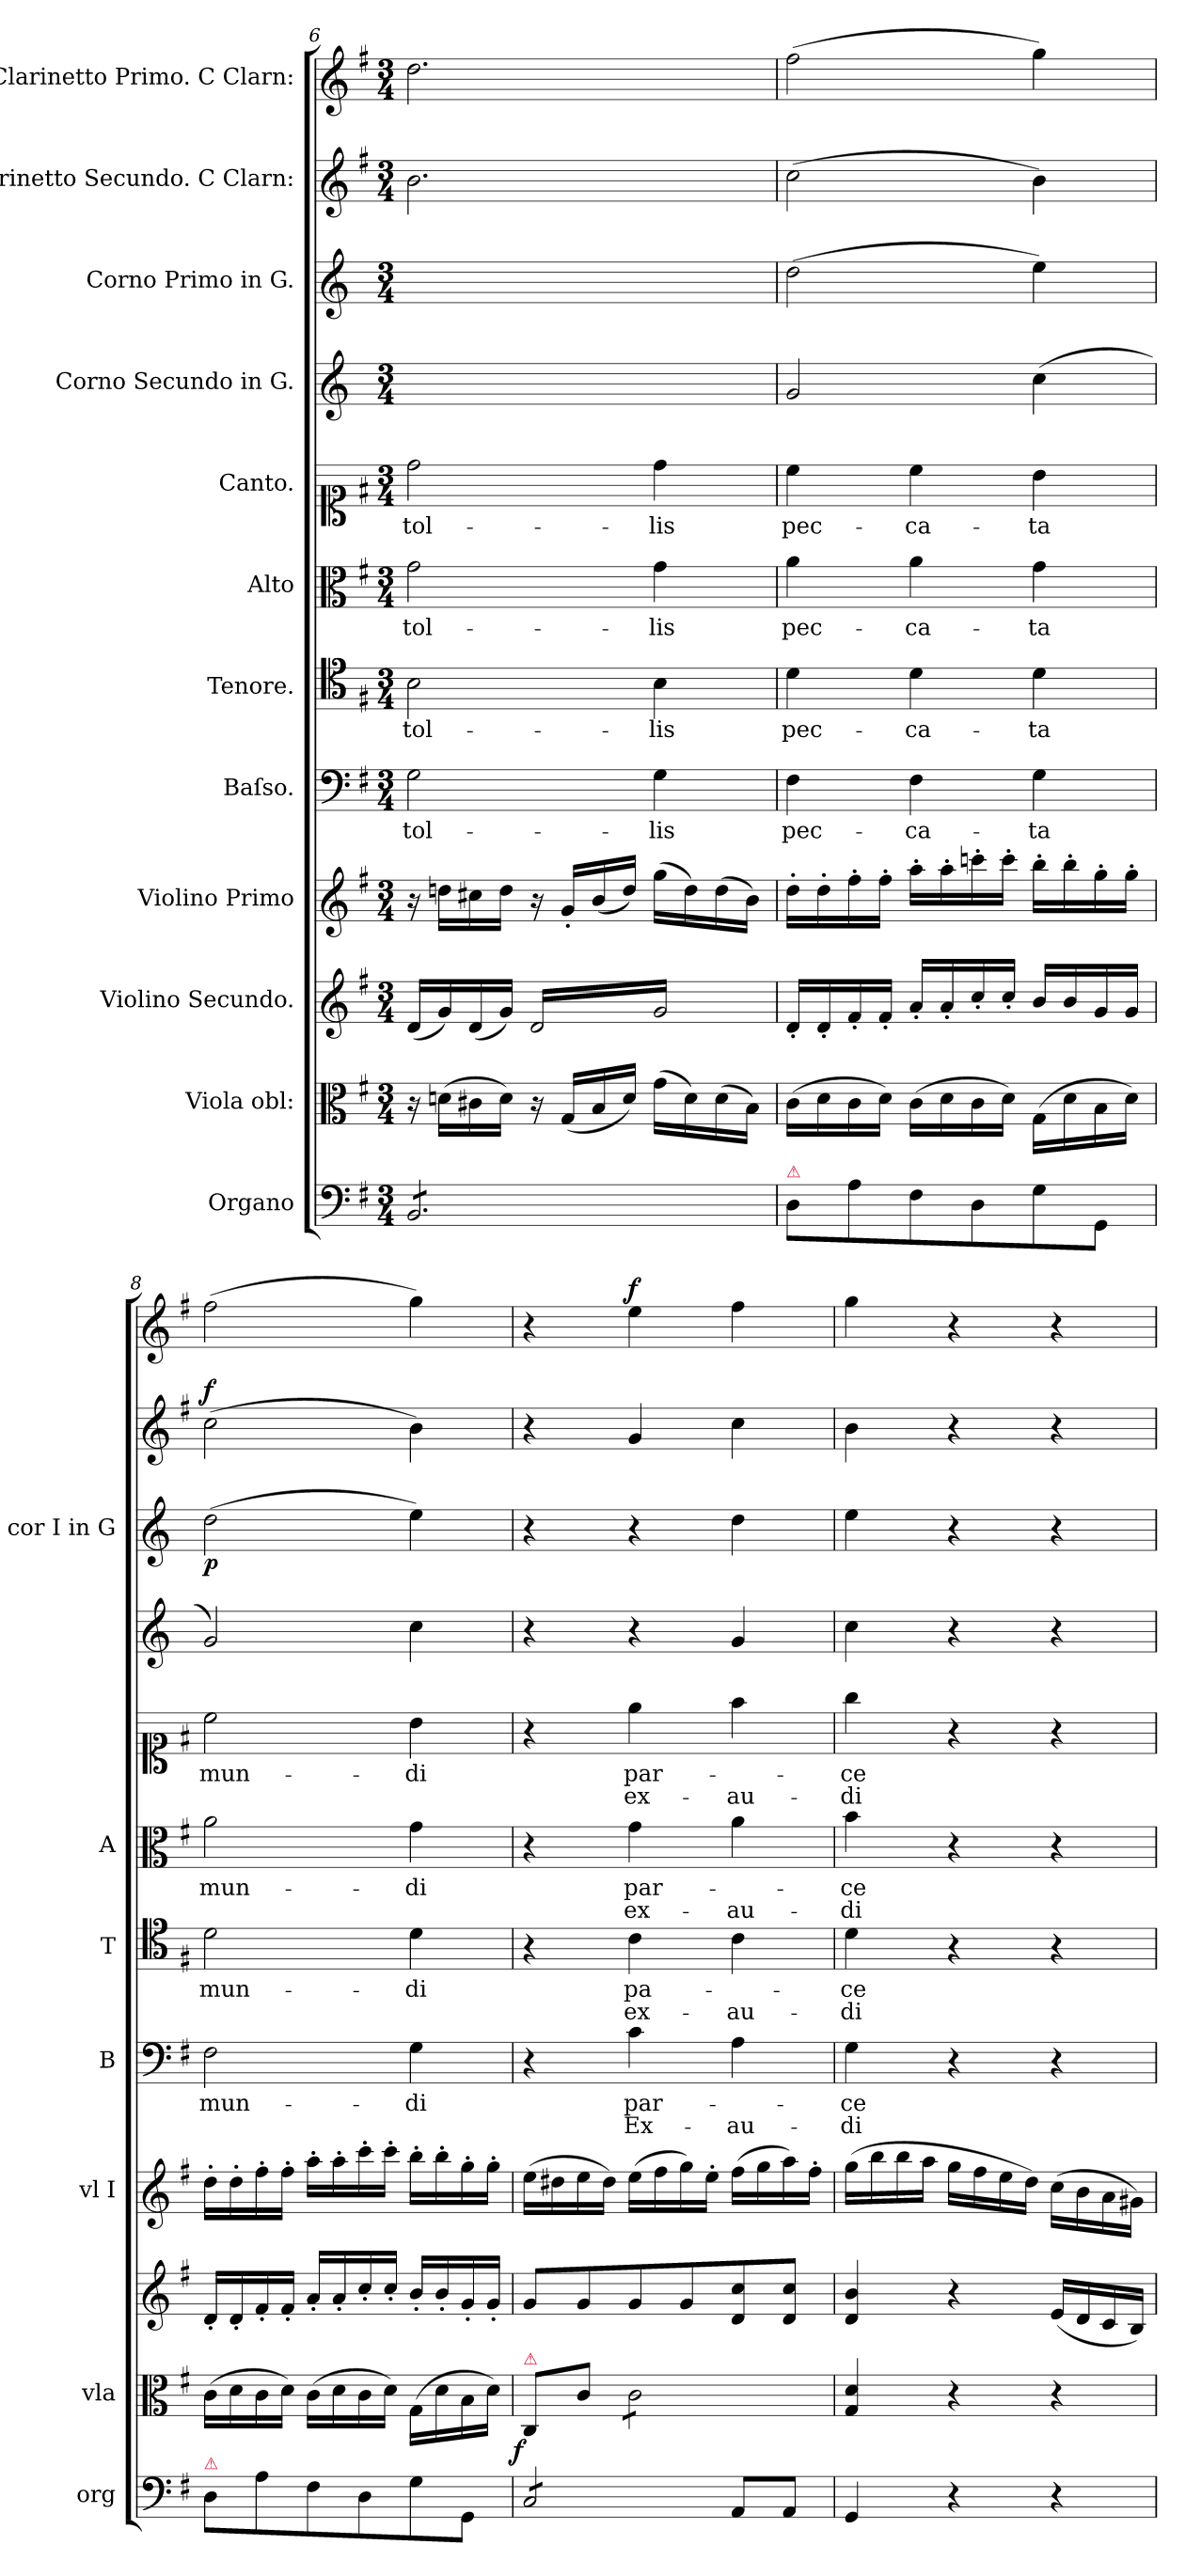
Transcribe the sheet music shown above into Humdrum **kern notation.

**kern	**dynam	**kern	**dynam	**kern	**dynam	**kern	**dynam	**kern	**text	**text	**dynam	**kern	**text	**text	**dynam	**kern	**text	**text	**kern	**text	**text	**kern	**kern	**dynam	**kern	**dynam	**kern	**dynam
*part12	*part12	*part11	*part11	*part10	*part10	*part9	*part9	*part8	*part8	*part8	*part8	*part7	*part7	*part7	*part7	*part6	*part6	*part6	*part5	*part5	*part5	*part4	*part3	*part3	*part2	*part2	*part1	*part1
*staff12	*staff12	*staff11	*staff11	*staff10	*staff10	*staff9	*staff9	*staff8	*staff8	*staff8	*staff8	*staff7	*staff7	*staff7	*staff7	*staff6	*staff6	*staff6	*staff5	*staff5	*staff5	*staff4	*staff3	*staff3	*staff2	*staff2	*staff1	*staff1
*I"Organo	*	*I"Viola obl:	*	*I"Violino Secundo.	*	*I"Violino Primo	*	*I"Baſso.	*	*	*	*I"Tenore.	*	*	*	*I"Alto	*	*	*I"Canto.	*	*	*I"Corno Secundo in G.	*I"Corno Primo in G.	*	*I"Clarinetto Secundo. C Clarn:	*	*I"Clarinetto Primo. C Clarn:	*
*I'org	*	*I'vla	*	*	*	*I'vl I	*	*I'B	*	*	*	*I'T	*	*	*	*I'A	*	*	*	*	*	*	*I'cor I in G	*	*	*	*	*
*clefF4	*	*clefC3	*	*clefG2	*	*clefG2	*	*clefF4	*	*	*	*clefC4	*	*	*	*clefC3	*	*	*clefC1	*	*	*clefG2	*clefG2	*	*clefG2	*	*clefG2	*
*	*	*	*	*	*	*	*	*	*	*	*	*	*	*	*	*	*	*	*	*	*	*ITrd3c5	*ITrd3c5	*	*	*	*	*
*k[f#]	*	*k[f#]	*	*k[f#]	*	*k[f#]	*	*k[f#]	*	*	*	*k[f#]	*	*	*	*k[f#]	*	*	*k[f#]	*	*	*k[f#]	*k[f#]	*	*k[f#]	*	*k[f#]	*
*G:	*	*G:	*	*G:	*	*G:	*	*G:	*	*	*	*G:	*	*	*	*G:	*	*	*G:	*	*	*G:	*G:	*	*G:	*	*G:	*
*M3/4	*	*M3/4	*	*M3/4	*	*M3/4	*	*M3/4	*	*	*	*M3/4	*	*	*	*M3/4	*	*	*M3/4	*	*	*M3/4	*M3/4	*	*M3/4	*	*M3/4	*
=6	=6	=6	=6	=6	=6	=6	=6	=6	=6	=6	=6	=6	=6	=6	=6	=6	=6	=6	=6	=6	=6	=6	=6	=6	=6	=6	=6	=6
*tremolo	*	*	*	*	*	*	*	*	*	*	*	*	*	*	*	*	*	*	*	*	*	*	*	*	*	*	*	*
8BB/L	.	16r	.	(16d/LL	.	16r	.	2G\	tol-	.	.	2B\	tol-	.	.	2g\	tol-	.	2dd\	tol-	.	2.ryy	2.ryy	.	2.b\	.	2.dd\	.
.	.	(16dn\LL	.	16g/)	.	16ddn\LL	.	.	.	.	.	.	.	.	.	.	.	.	.	.	.	.	.	.	.	.	.	.
8BB/	.	16c#X\	.	(16d/	.	16cc#X\	.	.	.	.	.	.	.	.	.	.	.	.	.	.	.	.	.	.	.	.	.	.
.	.	16d\JJ)	.	16g/JJ)	.	16dd\JJ	.	.	.	.	.	.	.	.	.	.	.	.	.	.	.	.	.	.	.	.	.	.
*	*	*	*	*tremolo	*	*	*	*	*	*	*	*	*	*	*	*	*	*	*	*	*	*	*	*	*	*	*	*
8BB/	.	16r	.	(16d/LL	.	16r	.	.	.	.	.	.	.	.	.	.	.	.	.	.	.	.	.	.	.	.	.	.
.	.	(16G/LL	.	16g/)	.	16g'/LL	.	.	.	.	.	.	.	.	.	.	.	.	.	.	.	.	.	.	.	.	.	.
8BB/	.	16B/	.	16d/	.	(16b/	.	.	.	.	.	.	.	.	.	.	.	.	.	.	.	.	.	.	.	.	.	.
.	.	16d/JJ)	.	16g/)	.	16dd/JJ)	.	.	.	.	.	.	.	.	.	.	.	.	.	.	.	.	.	.	.	.	.	.
8BB/	.	(16g\LL	.	16d/	.	(16gg\LL	.	4G\	-lis	.	.	4B\	-lis	.	.	4g\	-lis	.	4dd\	-lis	.	.	.	.	.	.	.	.
.	.	16d\)	.	16g/)	.	16dd\)	.	.	.	.	.	.	.	.	.	.	.	.	.	.	.	.	.	.	.	.	.	.
8BB/J	.	(16d\	.	16d/	.	(16dd\	.	.	.	.	.	.	.	.	.	.	.	.	.	.	.	.	.	.	.	.	.	.
*Xtremolo	*	*	*	*	*	*	*	*	*	*	*	*	*	*	*	*	*	*	*	*	*	*	*	*	*	*	*	*
.	.	16B\JJ)	.	16g/)JJ	.	16b\JJ)	.	.	.	.	.	.	.	.	.	.	.	.	.	.	.	.	.	.	.	.	.	.
*	*	*	*	*Xtremolo	*	*	*	*	*	*	*	*	*	*	*	*	*	*	*	*	*	*	*	*	*	*	*	*
=7	=7	=7	=7	=7	=7	=7	=7	=7	=7	=7	=7	=7	=7	=7	=7	=7	=7	=7	=7	=7	=7	=7	=7	=7	=7	=7	=7	=7
!LO:TX:a:color=crimson:t=⚠	!	!	!	!	!	!	!	!	!	!	!	!	!	!	!	!	!	!	!	!	!	!	!	!	!	!	!	!
!	!	!	!	!	!	!	!	!	!	!	!	!	!	!	!	!	!	!	!	!	!	!	!	!	!	!LO:DY:a	!	!LO:DY:b
8D\L	.	(16c\LL	.	16d'/LL	.	16dd'\LL	.	4F#\	pec-	.	.	4d\	pec-	.	.	4a\	pec-	.	4cc\	pec-	.	2d/	(2a\	.	(2cc\	pi.	(2ff#\	pia
.	.	16d\	.	16d'/	.	16dd'\	.	.	.	.	.	.	.	.	.	.	.	.	.	.	.	.	.	.	.	.	.	.
8A\	.	16c\	.	16f#'/	.	16ff#'\	.	.	.	.	.	.	.	.	.	.	.	.	.	.	.	.	.	.	.	.	.	.
.	.	16d\JJ)	.	16f#'/JJ	.	16ff#'\JJ	.	.	.	.	.	.	.	.	.	.	.	.	.	.	.	.	.	.	.	.	.	.
8F#\	.	(16c\LL	.	16a'/LL	.	16aa'\LL	.	4F#\	-ca-	.	.	4d\	-ca-	.	.	4a\	-ca-	.	4cc\	-ca-	.	.	.	.	.	.	.	.
.	.	16d\	.	16a'/	.	16aa'\	.	.	.	.	.	.	.	.	.	.	.	.	.	.	.	.	.	.	.	.	.	.
8D\	.	16c\	.	16cc'/	.	16cccn'\	.	.	.	.	.	.	.	.	.	.	.	.	.	.	.	.	.	.	.	.	.	.
.	.	16d\JJ)	.	16cc'/JJ	.	16ccc'\JJ	.	.	.	.	.	.	.	.	.	.	.	.	.	.	.	.	.	.	.	.	.	.
8G\	.	(16G\LL	.	16b/LL	.	16bb'\LL	.	4G\	-ta	.	.	4d\	-ta	.	.	4g\	-ta	.	4b\	-ta	.	(4g\	4b\)	.	4b\)	.	4gg\)	.
.	.	16d\	.	16b/	.	16bb'\	.	.	.	.	.	.	.	.	.	.	.	.	.	.	.	.	.	.	.	.	.	.
8GG/J	.	16B\	.	16g/	.	16gg'\	.	.	.	.	.	.	.	.	.	.	.	.	.	.	.	.	.	.	.	.	.	.
.	.	16d\JJ)	.	16g/JJ	.	16gg'\JJ	.	.	.	.	.	.	.	.	.	.	.	.	.	.	.	.	.	.	.	.	.	.
=8	=8	=8	=8	=8	=8	=8	=8	=8	=8	=8	=8	=8	=8	=8	=8	=8	=8	=8	=8	=8	=8	=8	=8	=8	=8	=8	=8	=8
!LO:TX:a:color=crimson:t=⚠	!	!	!	!	!	!	!	!	!	!	!	!	!	!	!	!	!	!	!	!	!	!	!	!	!	!	!	!
!	!LO:DY:b	!	!LO:DY:b	!	!LO:DY:a	!	!LO:DY:b	!	!	!	!LO:DY:a	!	!	!	!LO:DY:a	!	!	!	!	!	!	!	!	!LO:DY:b	!	!LO:DY:a	!	!
8D\L	pia	(16c\LL	pia	16d'/LL	pia	16dd'\LL	piano	2F#\	mun-	.	pia	2d\	mun-	.	pia	2a\	mun-	.	2cc\	mun-	.	2d/)	(2a\	p.	(2cc\	f.	(2ff#\	.
.	.	16d\	.	16d'/	.	16dd'\	.	.	.	.	.	.	.	.	.	.	.	.	.	.	.	.	.	.	.	.	.	.
8A\	.	16c\	.	16f#'/	.	16ff#'\	.	.	.	.	.	.	.	.	.	.	.	.	.	.	.	.	.	.	.	.	.	.
.	.	16d\JJ)	.	16f#'/JJ	.	16ff#'\JJ	.	.	.	.	.	.	.	.	.	.	.	.	.	.	.	.	.	.	.	.	.	.
8F#\	.	(16c\LL	.	16a'/LL	.	16aa'\LL	.	.	.	.	.	.	.	.	.	.	.	.	.	.	.	.	.	.	.	.	.	.
.	.	16d\	.	16a'/	.	16aa'\	.	.	.	.	.	.	.	.	.	.	.	.	.	.	.	.	.	.	.	.	.	.
8D\	.	16c\	.	16cc'/	.	16ccc'\	.	.	.	.	.	.	.	.	.	.	.	.	.	.	.	.	.	.	.	.	.	.
.	.	16d\JJ)	.	16cc'/JJ	.	16ccc'\JJ	.	.	.	.	.	.	.	.	.	.	.	.	.	.	.	.	.	.	.	.	.	.
8G\	.	(16G\LL	.	16b'/LL	.	16bb'\LL	.	4G\	-di	.	.	4d\	-di	.	.	4g\	-di	.	4b\	-di	.	4g\	4b\)	.	4b\)	.	4gg\)	.
.	.	16d\	.	16b'/	.	16bb'\	.	.	.	.	.	.	.	.	.	.	.	.	.	.	.	.	.	.	.	.	.	.
8GG/J	.	16B\	.	16g'/	.	16gg'\	.	.	.	.	.	.	.	.	.	.	.	.	.	.	.	.	.	.	.	.	.	.
.	.	16d\JJ)	.	16g'/JJ	.	16gg'\JJ	.	.	.	.	.	.	.	.	.	.	.	.	.	.	.	.	.	.	.	.	.	.
=9	=9	=9	=9	=9	=9	=9	=9	=9	=9	=9	=9	=9	=9	=9	=9	=9	=9	=9	=9	=9	=9	=9	=9	=9	=9	=9	=9	=9
!	!	!LO:TX:a:color=crimson:t=⚠	!	!	!	!	!	!	!	!	!	!	!	!	!	!	!	!	!	!	!	!	!	!	!	!	!	!
!	!LO:DY:b	!	!LO:DY:b:rj	!	!LO:DY:a	!	!LO:DY:b	!	!	!	!LO:DY:a	!	!	!	!	!	!	!	!	!	!	!	!	!	!	!	!	!
*tremolo	*	*	*	*	*	*	*	*	*	*	*	*	*	*	*	*	*	*	*	*	*	*	*	*	*	*	*	*
8C/L	for	8C/L	f	8g/L	forto	(16ee\LL	forto	4r	.	.	fort	4r	.	.	.	4r	.	.	4r	.	.	4r	4r	.	4r	.	4r	.
.	.	.	.	.	.	16dd#X\	.	.	.	.	.	.	.	.	.	.	.	.	.	.	.	.	.	.	.	.	.	.
8C/	.	8c\J	.	8g\	.	16ee\	.	.	.	.	.	.	.	.	.	.	.	.	.	.	.	.	.	.	.	.	.	.
.	.	.	.	.	.	16dd#\JJ)	.	.	.	.	.	.	.	.	.	.	.	.	.	.	.	.	.	.	.	.	.	.
!	!	!	!	!	!	!	!	!	!	!	!	!	!	!	!LO:DY:a	!	!	!	!	!	!	!	!	!	!	!	!	!LO:DY:a
*	*	*tremolo	*	*	*	*	*	*	*	*	*	*	*	*	*	*	*	*	*	*	*	*	*	*	*	*	*	*
8C/	.	8c\L	.	8g/	.	(16ee\LL	.	4c\	par-	Ex-	.	4c\	pa-	ex-	forto	4g\	par-	ex-	4ee\	par-	ex-	4r	4r	.	4g/	.	4ee\	f
.	.	.	.	.	.	16ff#\	.	.	.	.	.	.	.	.	.	.	.	.	.	.	.	.	.	.	.	.	.	.
8C/J	.	8c\	.	8g/	.	16gg\)	.	.	.	.	.	.	.	.	.	.	.	.	.	.	.	.	.	.	.	.	.	.
*Xtremolo	*	*	*	*	*	*	*	*	*	*	*	*	*	*	*	*	*	*	*	*	*	*	*	*	*	*	*	*
.	.	.	.	.	.	16ee'\JJ	.	.	.	.	.	.	.	.	.	.	.	.	.	.	.	.	.	.	.	.	.	.
8AA/L	.	8c\	.	8d/ 8cc/	.	(16ff#\LL	.	4A\	.	-au-	.	4c\	.	-au-	.	4a\	.	-au-	4ff#\	.	-au-	4d/	4a\	.	4cc\	.	4ff#\	.
.	.	.	.	.	.	16gg\	.	.	.	.	.	.	.	.	.	.	.	.	.	.	.	.	.	.	.	.	.	.
8AA/J	.	8c\J	.	8d/ 8cc/J	.	16aa\)	.	.	.	.	.	.	.	.	.	.	.	.	.	.	.	.	.	.	.	.	.	.
*	*	*Xtremolo	*	*	*	*	*	*	*	*	*	*	*	*	*	*	*	*	*	*	*	*	*	*	*	*	*	*
.	.	.	.	.	.	16ff#'\JJ	.	.	.	.	.	.	.	.	.	.	.	.	.	.	.	.	.	.	.	.	.	.
=10	=10	=10	=10	=10	=10	=10	=10	=10	=10	=10	=10	=10	=10	=10	=10	=10	=10	=10	=10	=10	=10	=10	=10	=10	=10	=10	=10	=10
!	!	!	!	!	!LO:DY:a	!	!LO:DY:b	!	!	!	!	!	!	!	!	!	!	!	!	!	!	!	!	!	!	!	!	!
4GG/	.	4G/ 4d/	.	4d/ 4b/	pia	(16gg\LL	piano	4G\	-ce	-di	.	4d\	-ce	-di	.	4b\	-ce	-di	4gg\	-ce	-di	4g\	4b\	.	4b\	.	4gg\	.
.	.	.	.	.	.	16bb\	.	.	.	.	.	.	.	.	.	.	.	.	.	.	.	.	.	.	.	.	.	.
.	.	.	.	.	.	16bb\	.	.	.	.	.	.	.	.	.	.	.	.	.	.	.	.	.	.	.	.	.	.
.	.	.	.	.	.	16aa\JJ	.	.	.	.	.	.	.	.	.	.	.	.	.	.	.	.	.	.	.	.	.	.
4r	.	4r	.	4r	.	16gg\LL	.	4r	.	.	.	4r	.	.	.	4r	.	.	4r	.	.	4r	4r	.	4r	.	4r	.
.	.	.	.	.	.	16ff#\	.	.	.	.	.	.	.	.	.	.	.	.	.	.	.	.	.	.	.	.	.	.
.	.	.	.	.	.	16ee\	.	.	.	.	.	.	.	.	.	.	.	.	.	.	.	.	.	.	.	.	.	.
.	.	.	.	.	.	16dd\JJ)	.	.	.	.	.	.	.	.	.	.	.	.	.	.	.	.	.	.	.	.	.	.
4r	.	4r	.	(16e/LL	.	(16cc\LL	.	4r	.	.	.	4r	.	.	.	4r	.	.	4r	.	.	4r	4r	.	4r	.	4r	.
.	.	.	.	16d/	.	16b\	.	.	.	.	.	.	.	.	.	.	.	.	.	.	.	.	.	.	.	.	.	.
.	.	.	.	16c/	.	16a\	.	.	.	.	.	.	.	.	.	.	.	.	.	.	.	.	.	.	.	.	.	.
.	.	.	.	16B/JJ)	.	16g#X\JJ)	.	.	.	.	.	.	.	.	.	.	.	.	.	.	.	.	.	.	.	.	.	.
=	=	=	=	=	=	=	=	=	=	=	=	=	=	=	=	=	=	=	=	=	=	=	=	=	=	=	=	=
*-	*-	*-	*-	*-	*-	*-	*-	*-	*-	*-	*-	*-	*-	*-	*-	*-	*-	*-	*-	*-	*-	*-	*-	*-	*-	*-	*-	*-
